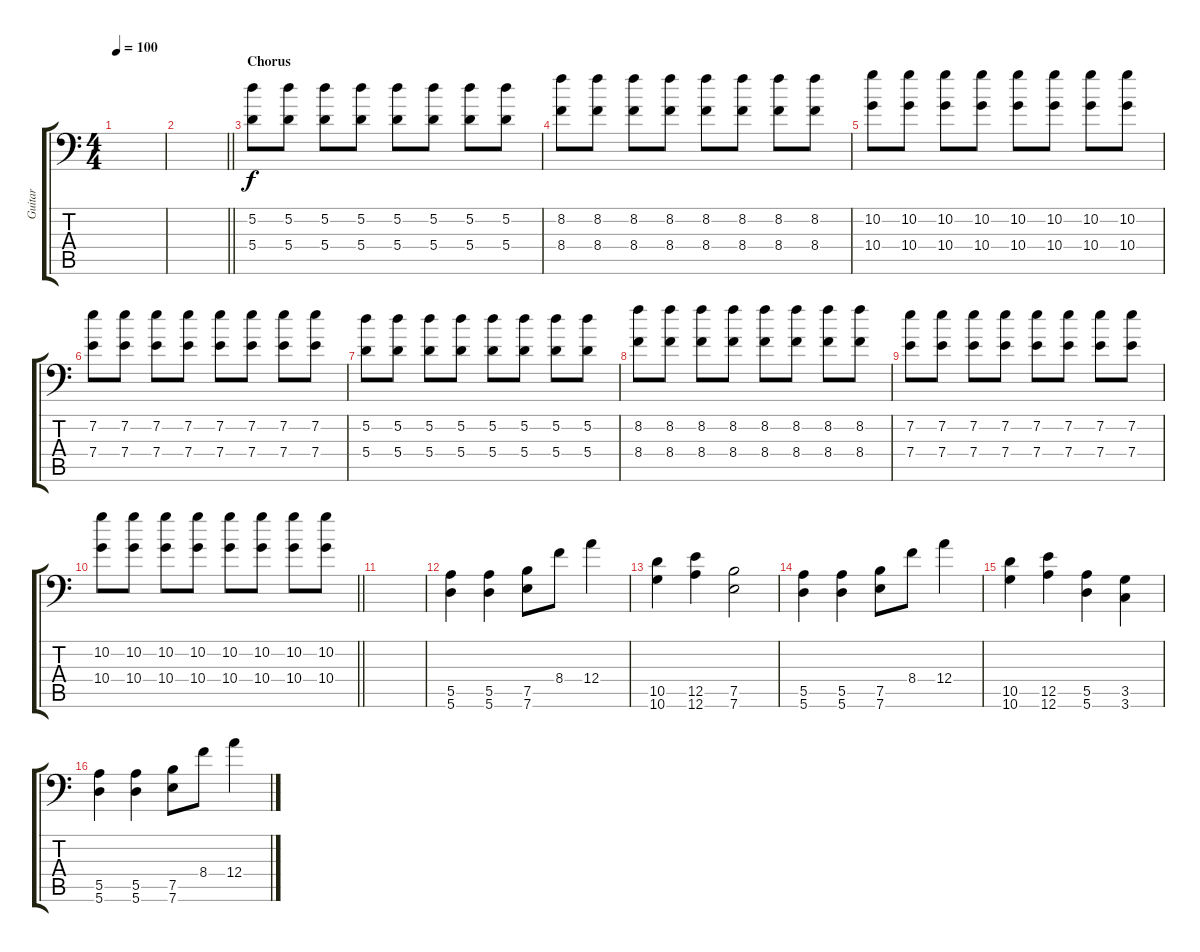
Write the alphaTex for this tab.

\track ("Guitar" "Guitar") {instrument overdrivenguitar}
\staff {score tabs}
\tuning (D4 A3 F3 A2 E2 A1) {hide}
\ts (4 4)
\tempo 100
\clef f4
\ks c
|
\barLineRight lightlight
|
\section ("" "Chorus")
(5.2 5.4).8 (5.2 5.4).8 (5.2 5.4).8 (5.2 5.4).8 (5.2 5.4).8 (5.2 5.4).8 (5.2 5.4).8 (5.2 5.4).8 |
(8.2 8.4).8 (8.2 8.4).8 (8.2 8.4).8 (8.2 8.4).8 (8.2 8.4).8 (8.2 8.4).8 (8.2 8.4).8 (8.2 8.4).8 |
(10.2 10.4).8 (10.2 10.4).8 (10.2 10.4).8 (10.2 10.4).8 (10.2 10.4).8 (10.2 10.4).8 (10.2 10.4).8 (10.2 10.4).8 |
(7.2 7.4).8 (7.2 7.4).8 (7.2 7.4).8 (7.2 7.4).8 (7.2 7.4).8 (7.2 7.4).8 (7.2 7.4).8 (7.2 7.4).8 |
(5.2 5.4).8 (5.2 5.4).8 (5.2 5.4).8 (5.2 5.4).8 (5.2 5.4).8 (5.2 5.4).8 (5.2 5.4).8 (5.2 5.4).8 |
(8.2 8.4).8 (8.2 8.4).8 (8.2 8.4).8 (8.2 8.4).8 (8.2 8.4).8 (8.2 8.4).8 (8.2 8.4).8 (8.2 8.4).8 |
(7.2 7.4).8 (7.2 7.4).8 (7.2 7.4).8 (7.2 7.4).8 (7.2 7.4).8 (7.2 7.4).8 (7.2 7.4).8 (7.2 7.4).8 |
\barLineRight lightlight
(10.2 10.4).8 (10.2 10.4).8 (10.2 10.4).8 (10.2 10.4).8 (10.2 10.4).8 (10.2 10.4).8 (10.2 10.4).8 (10.2 10.4).8 |
|
(5.5 5.6).4 (5.5 5.6).4 (7.5 7.6).8 8.4.8 12.4.4 |
(10.5 10.6).4 (12.5 12.6).4 (7.5 7.6).2 |
(5.5 5.6).4 (5.5 5.6).4 (7.5 7.6).8 8.4.8 12.4.4 |
(10.5 10.6).4 (12.5 12.6).4 (5.5 5.6).4 (3.5 3.6).4 |
(5.5 5.6).4 (5.5 5.6).4 (7.5 7.6).8 8.4.8 12.4.4
